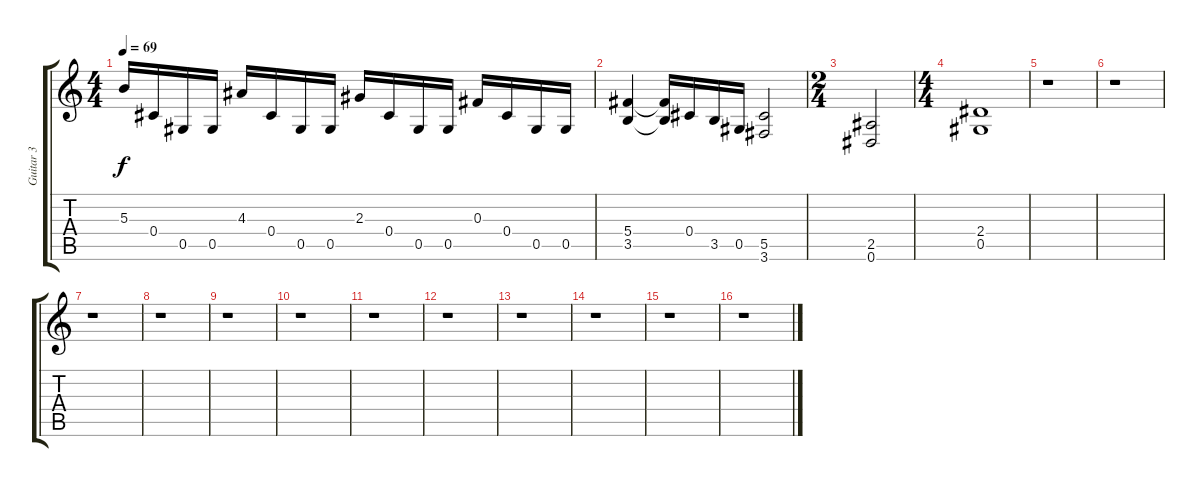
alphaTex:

\track ("Guitar 3" "Guitar 3") {instrument distortionguitar}
\staff {score tabs}
\tuning (Eb4 Bb3 Gb3 Db3 Ab2 Eb2) {hide}
\ts (4 4)
\tempo 69
\clef g2
\ks c
5.3.16{dy f} 0.4.16 0.5.16 0.5.16 4.3.16 0.4.16 0.5.16 0.5.16 2.3.16 0.4.16 0.5.16 0.5.16 0.3.16 0.4.16 0.5.16 0.5.16 |
(5.4 3.5).4 (5.4{t} 3.5{t}).16 0.4.16 3.5.16 0.5.16 (5.5 3.6).2 |
\ts (2 4)
(2.5 0.6).2 |
\ts (4 4)
(2.4 0.5).1 |
r.1 |
r.1 |
r.1 |
r.1 |
r.1 |
r.1 |
r.1 |
r.1 |
r.1 |
r.1 |
r.1 |
r.1
